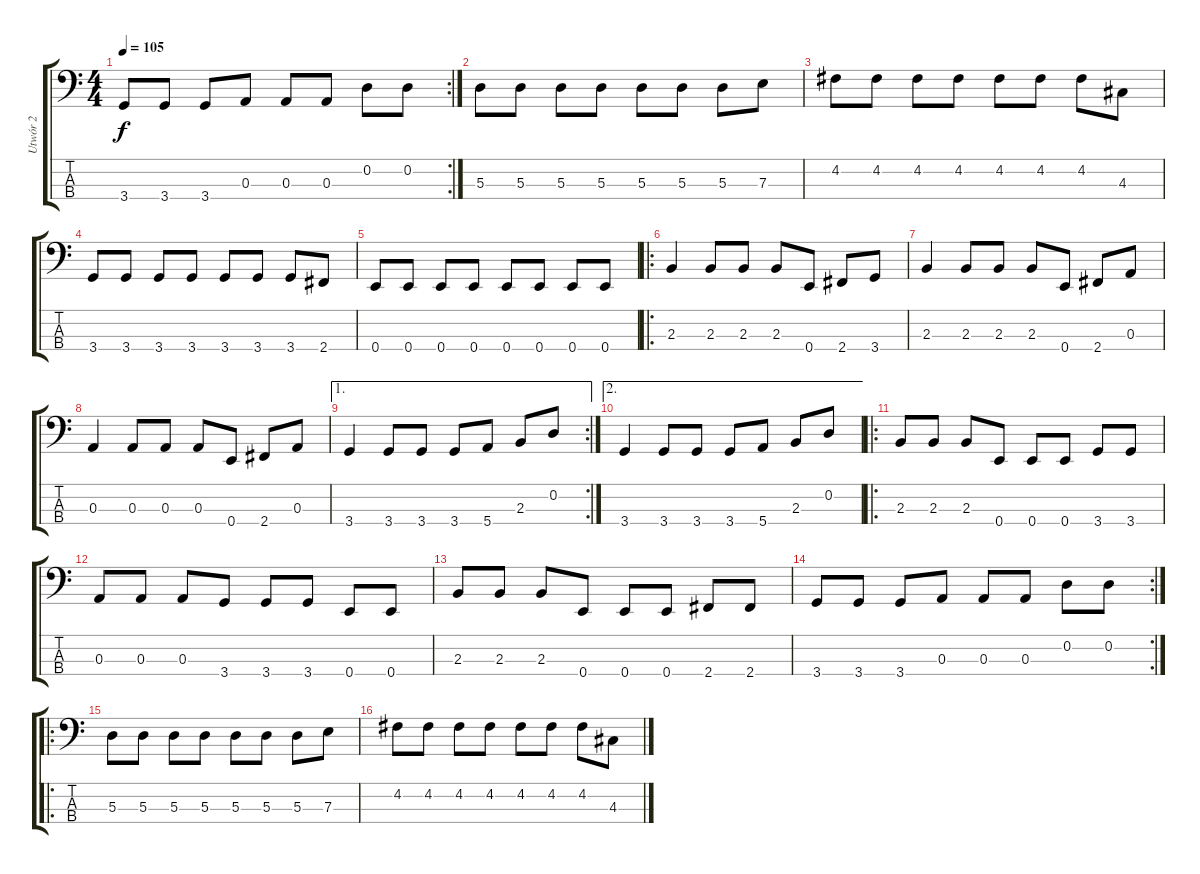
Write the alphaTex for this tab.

\track ("Utwór 2" "Utwór 2") {instrument electricbassfinger}
\staff {score tabs}
\tuning (G2 D2 A1 E1) {hide}
\rc 2
\ts (4 4)
\tempo 105
\clef f4
\ks c
3.4.8{dy f} 3.4.8 3.4.8 0.3.8 0.3.8 0.3.8 0.2.8 0.2.8 |
5.3.8 5.3.8 5.3.8 5.3.8 5.3.8 5.3.8 5.3.8 7.3.8 |
4.2.8 4.2.8 4.2.8 4.2.8 4.2.8 4.2.8 4.2.8 4.3.8 |
3.4.8 3.4.8 3.4.8 3.4.8 3.4.8 3.4.8 3.4.8 2.4.8 |
0.4.8 0.4.8 0.4.8 0.4.8 0.4.8 0.4.8 0.4.8 0.4.8 |
\ro
2.3.4 2.3.8 2.3.8 2.3.8 0.4.8 2.4.8 3.4.8 |
2.3.4 2.3.8 2.3.8 2.3.8 0.4.8 2.4.8 0.3.8 |
0.3.4 0.3.8 0.3.8 0.3.8 0.4.8 2.4.8 0.3.8 |
\ae 1
\rc 2
3.4.4 3.4.8 3.4.8 3.4.8 5.4.8 2.3.8 0.2.8 |
\ae 2
3.4.4 3.4.8 3.4.8 3.4.8 5.4.8 2.3.8 0.2.8 |
\ro
2.3.8 2.3.8 2.3.8 0.4.8 0.4.8 0.4.8 3.4.8 3.4.8 |
0.3.8 0.3.8 0.3.8 3.4.8 3.4.8 3.4.8 0.4.8 0.4.8 |
2.3.8 2.3.8 2.3.8 0.4.8 0.4.8 0.4.8 2.4.8 2.4.8 |
\rc 2
3.4.8 3.4.8 3.4.8 0.3.8 0.3.8 0.3.8 0.2.8 0.2.8 |
\ro
5.3.8 5.3.8 5.3.8 5.3.8 5.3.8 5.3.8 5.3.8 7.3.8 |
4.2.8 4.2.8 4.2.8 4.2.8 4.2.8 4.2.8 4.2.8 4.3.8
